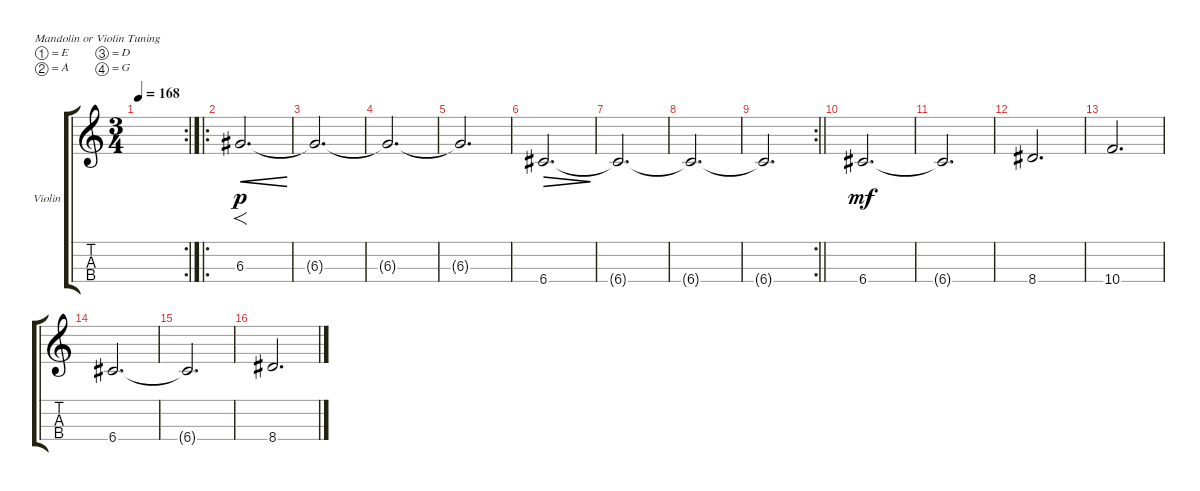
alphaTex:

\defaultSystemsLayout 4
\bracketExtendMode groupsimilarinstruments
\firstSystemTrackNameOrientation horizontal
\otherSystemsTrackNameOrientation horizontal
\track ("Violin" "Violin") {instrument violin}
\staff {score tabs}
\tuning (E5 A4 D4 G3)
\rc 2
\ts (3 4)
\tempo 168
\clef g2
\ks c
|
\ro
6.3.2{f d cre dy p} |
6.3{t}.2{d} |
6.3{t}.2{d} |
6.3{t}.2{d} |
6.4.2{d dec} |
6.4{t}.2{d} |
6.4{t}.2{d} |
\rc 2
\barLineRight lightlight
6.4{t}.2{d} |
6.4.2{d dy mf} |
6.4{t}.2{d} |
8.4.2{d} |
10.4.2{d} |
6.4.2{d} |
6.4{t}.2{d} |
8.4.2{d}
